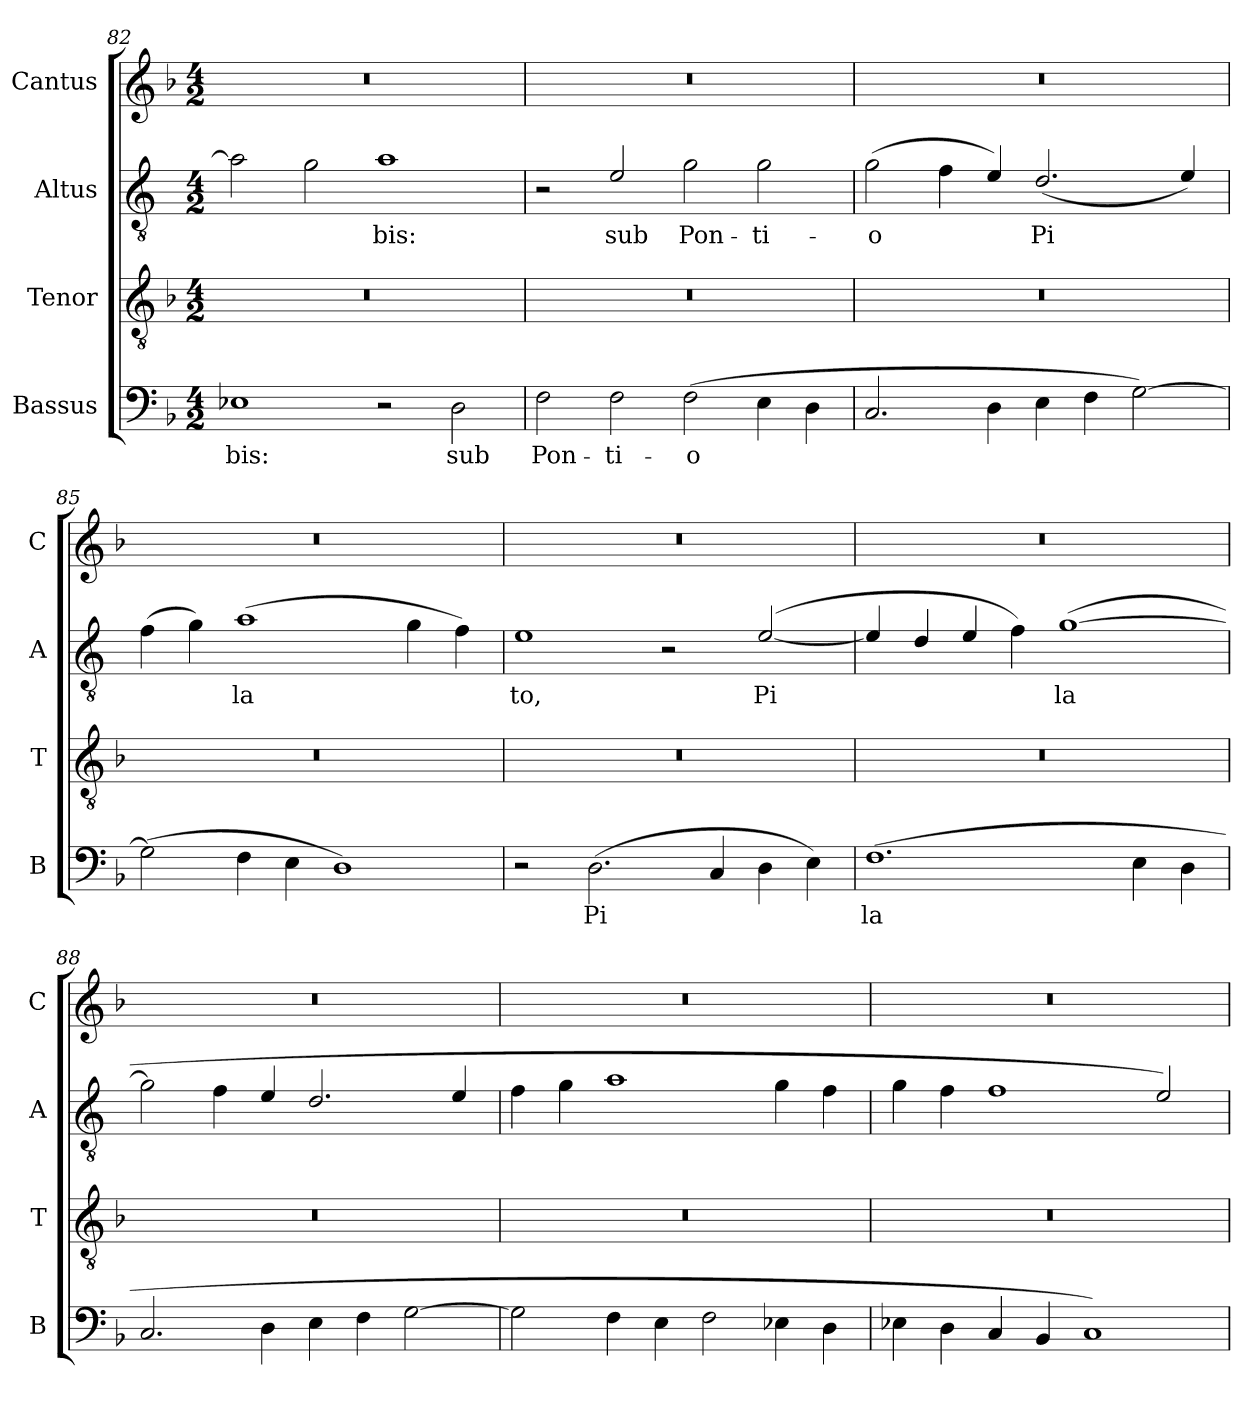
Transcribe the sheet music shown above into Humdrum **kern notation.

**kern	**text	**kern	**kern	**text	**kern
*part4	*part4	*part3	*part2	*part2	*part1
*staff4	*staff4	*staff3	*staff2	*staff2	*staff1
*I"Bassus	*	*I"Tenor	*I"Altus	*	*I"Cantus
*I'B	*	*I'T	*I'A	*	*I'C
*clefF4	*	*clefGv2	*clefGv2	*	*clefG2
*	*	*	*ITrd4c7	*	*
*k[b-]	*	*k[b-]	*k[b-]	*	*k[b-]
*M4/2	*	*M4/2	*M4/2	*	*M4/2
=82	=82	=82	=82	=82	=82
!	!LO:LY:b	!	!	!	!
1E-X	bis:	0r	2d\]	.	0r
.	.	.	2c\	.	.
!	!	!	!	!LO:LY:b	!
2r	.	.	1d	bis:	.
!	!LO:LY:b	!	!	!	!
2D\	sub	.	.	.	.
!!LO:PB:g=z
=83	=83	=83	=83	=83	=83
!	!LO:LY:b	!	!	!	!
2F\	Pon-	0r	2r	.	0r
!	!LO:LY:b	!	!	!LO:LY:b	!
2F\	ti-	.	2A/	sub	.
!	!LO:LY:b	!	!	!LO:LY:b	!
(2F\	o	.	2c\	Pon-	.
!	!	!	!	!LO:LY:b	!
4E\	.	.	2c\	ti-	.
4D\	.	.	.	.	.
=84	=84	=84	=84	=84	=84
!	!	!	!	!LO:LY:b	!
2.C/	.	0r	(2c\	o	0r
.	.	.	4B-\	.	.
4D\	.	.	4A/)	.	.
!	!	!	!	!LO:LY:b	!
4E\	.	.	(2.G/	Pi	.
4F\	.	.	.	.	.
[2G\)	.	.	.	.	.
.	.	.	4A/)	.	.
!!LO:LB:g=z
=85	=85	=85	=85	=85	=85
(2G\]	.	0r	(4B-\	.	0r
.	.	.	4c\)	.	.
!	!	!	!	!LO:LY:b	!
4F\	.	.	(1d	la	.
4E\	.	.	.	.	.
1D)	.	.	.	.	.
.	.	.	4c\	.	.
.	.	.	4B-\)	.	.
=86	=86	=86	=86	=86	=86
!	!	!	!	!LO:LY:b	!
2r	.	0r	1A	to,	0r
!	!LO:LY:b	!	!	!	!
(2.D\	Pi	.	.	.	.
.	.	.	2r	.	.
4C/	.	.	.	.	.
!	!	!	!	!LO:LY:b	!
4D\	.	.	([2A/	Pi	.
4E\)	.	.	.	.	.
=87	=87	=87	=87	=87	=87
!	!LO:LY:b	!	!	!	!
(1.F	la	0r	4A/]	.	0r
.	.	.	4G/	.	.
.	.	.	4A/	.	.
.	.	.	4B-\)	.	.
!	!	!	!	!LO:LY:b	!
.	.	.	([1c	la	.
4E\	.	.	.	.	.
4D\	.	.	.	.	.
=88	=88	=88	=88	=88	=88
2.C/	.	0r	2c\]	.	0r
.	.	.	4B-\	.	.
4D\	.	.	4A/	.	.
4E\	.	.	2.G/	.	.
4F\	.	.	.	.	.
[2G\	.	.	.	.	.
.	.	.	4A/	.	.
=89	=89	=89	=89	=89	=89
2G\]	.	0r	4B-\	.	0r
.	.	.	4c\	.	.
4F\	.	.	1d	.	.
4E\	.	.	.	.	.
2F\	.	.	.	.	.
4E-X\	.	.	4c\	.	.
4D\	.	.	4B-\	.	.
!!LO:LB:g=z
=90	=90	=90	=90	=90	=90
4E-X\	.	0r	4c\	.	0r
4D\	.	.	4B-\	.	.
4C/	.	.	1B-	.	.
4BB-/	.	.	.	.	.
1C)	.	.	.	.	.
.	.	.	2A/)	.	.
=	=	=	=	=	=
*-	*-	*-	*-	*-	*-
